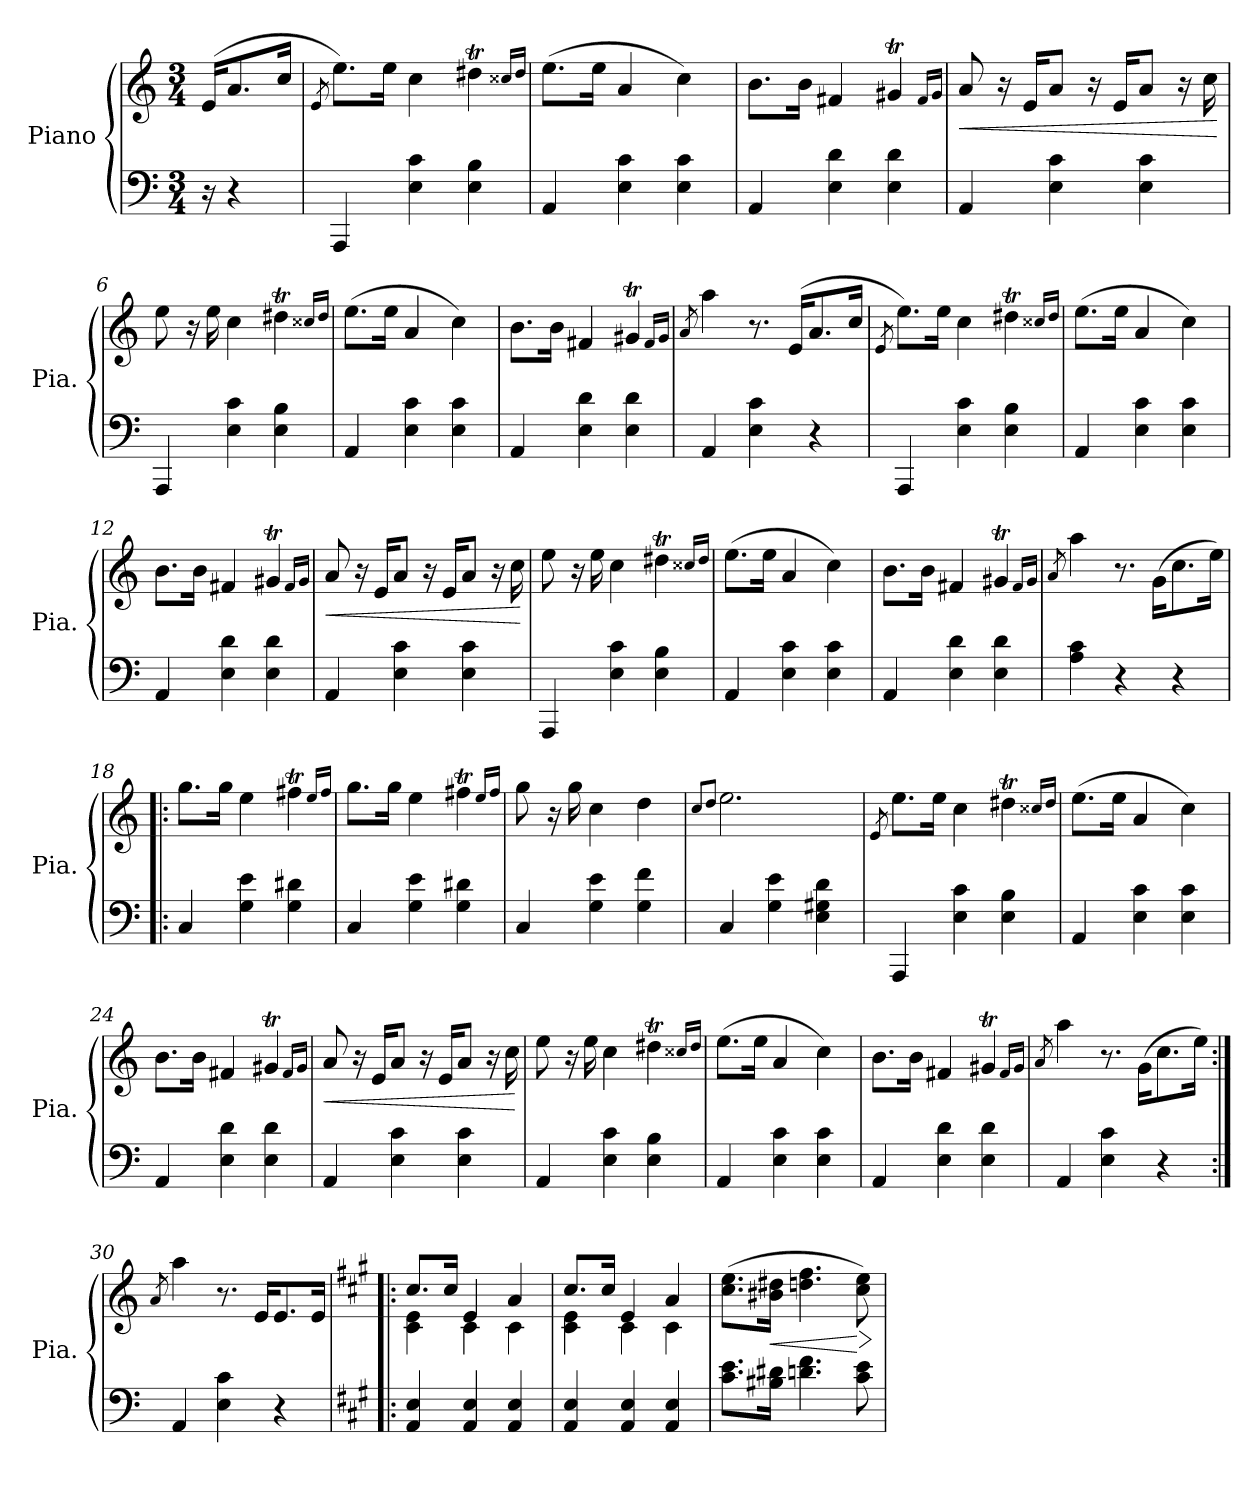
**kern	**kern	**dynam
*part1	*part1	*part1
*staff2	*staff1	*staff1/2
*I"Piano	*	*
*I'Pia.	*	*
*clefF4	*clefG2	*
*k[]	*k[]	*
*M3/4	*M3/4	*
*MM120	*MM120	*
=1	=1	=1
16r	(>16e/KL	.
4r	8.a/	.
.	16cc/Jk	.
=2	=2	=2
.	8qe/	.
4AAA/	8.ee\L)	.
.	16ee\Jk	.
4E\ 4c\	4cc\	.
4E\ 4B\	4dd#Xt\	.
.	16qcc##X/LL	.
.	16qdd#/JJ	.
=3	=3	=3
4AA/	(8.ee\L	.
.	16ee\Jk	.
4E\ 4c\	4a/	.
4E\ 4c\	4cc\)	.
=4	=4	=4
4AA/	8.b\L	.
.	16b\Jk	.
4E\ 4d\	4f#X/	.
4E\ 4d\	4g#Xt/	.
.	16qf#/LL	.
.	16qg#/JJ	.
=5	=5	=5
!	!	!LO:HP:b
4AA/	8a/	<
.	16r	.
.	16e/KL	.
4E\ 4c\	8a/J	.
.	16r	.
.	16e/KL	.
4E\ 4c\	8a/J	.
.	16r	.
.	16cc\	.
.	.	[
!!LO:LB:g=z
=6	=6	=6
4AAA/	8ee\	.
.	16r	.
.	16ee\	.
4E\ 4c\	4cc\	.
4E\ 4B\	4dd#Xt\	.
.	16qcc##X/LL	.
.	16qdd#/JJ	.
=7	=7	=7
4AA/	(8.ee\L	.
.	16ee\Jk	.
4E\ 4c\	4a/	.
4E\ 4c\	4cc\)	.
=8	=8	=8
4AA/	8.b\L	.
.	16b\Jk	.
4E\ 4d\	4f#X/	.
4E\ 4d\	4g#Xt/	.
.	16qf#/LL	.
.	16qg#/JJ	.
=9	=9	=9
.	8qa/	.
4AA/	4aa\	.
4E\ 4c\	8.r	.
.	(>16e/KL	.
4r	8.a/	.
.	16cc/Jk	.
=10	=10	=10
.	8qe/	.
4AAA/	8.ee\L)	.
.	16ee\Jk	.
4E\ 4c\	4cc\	.
4E\ 4B\	4dd#Xt\	.
.	16qcc##X/LL	.
.	16qdd#/JJ	.
=11	=11	=11
4AA/	(8.ee\L	.
.	16ee\Jk	.
4E\ 4c\	4a/	.
4E\ 4c\	4cc\)	.
!!LO:LB:g=z
=12	=12	=12
4AA/	8.b\L	.
.	16b\Jk	.
4E\ 4d\	4f#X/	.
4E\ 4d\	4g#Xt/	.
.	16qf#/LL	.
.	16qg#/JJ	.
=13	=13	=13
!	!	!LO:HP:b
4AA/	8a/	<
.	16r	.
.	16e/KL	.
4E\ 4c\	8a/J	.
.	16r	.
.	16e/KL	.
4E\ 4c\	8a/J	.
.	16r	.
.	16cc\	.
.	.	[
=14	=14	=14
4AAA/	8ee\	.
.	16r	.
.	16ee\	.
4E\ 4c\	4cc\	.
4E\ 4B\	4dd#Xt\	.
.	16qcc##X/LL	.
.	16qdd#/JJ	.
=15	=15	=15
4AA/	(8.ee\L	.
.	16ee\Jk	.
4E\ 4c\	4a/	.
4E\ 4c\	4cc\)	.
=16	=16	=16
4AA/	8.b\L	.
.	16b\Jk	.
4E\ 4d\	4f#X/	.
4E\ 4d\	4g#Xt/	.
.	16qf#/LL	.
.	16qg#/JJ	.
=17	=17	=17
.	8qa/	.
4A\ 4c\	4aa\	.
4r	8.r	.
.	(16g\KL	.
4r	8.cc\	.
.	16ee\Jk)	.
!!LO:LB:g=z
=18!|:	=18!|:	=18!|:
4C/	8.gg\L	.
.	16gg\Jk	.
4G\ 4e\	4ee\	.
4G\ 4d#X\	4ff#Xt\	.
.	16qee/LL	.
.	16qff#/JJ	.
=19	=19	=19
4C/	8.gg\L	.
.	16gg\Jk	.
4G\ 4e\	4ee\	.
4G\ 4d#X\	4ff#Xt\	.
.	16qee/LL	.
.	16qff#/JJ	.
=20	=20	=20
4C/	8gg\	.
.	16r	.
.	16gg\	.
4G\ 4e\	4cc\	.
4G\ 4f\	4dd\	.
=21	=21	=21
.	8qcc/L	.
.	8qdd/J	.
4C/	2.ee\	.
4G\ 4e\	.	.
4E\ 4G#X\ 4d\	.	.
=22	=22	=22
.	8qe/	.
4AAA/	8.ee\L	.
.	16ee\Jk	.
4E\ 4c\	4cc\	.
4E\ 4B\	4dd#Xt\	.
.	16qcc##X/LL	.
.	16qdd#/JJ	.
=23	=23	=23
4AA/	(8.ee\L	.
.	16ee\Jk	.
4E\ 4c\	4a/	.
4E\ 4c\	4cc\)	.
=24	=24	=24
4AA/	8.b\L	.
.	16b\Jk	.
4E\ 4d\	4f#X/	.
4E\ 4d\	4g#Xt/	.
.	16qf#/LL	.
.	16qg#/JJ	.
!!LO:LB:g=z
=25	=25	=25
!	!	!LO:HP:b
4AA/	8a/	<
.	16r	.
.	16e/KL	.
4E\ 4c\	8a/J	.
.	16r	.
.	16e/KL	.
4E\ 4c\	8a/J	.
.	16r	.
.	16cc\	.
.	.	[
=26	=26	=26
4AA/	8ee\	.
.	16r	.
.	16ee\	.
4E\ 4c\	4cc\	.
4E\ 4B\	4dd#Xt\	.
.	16qcc##X/LL	.
.	16qdd#/JJ	.
=27	=27	=27
4AA/	(8.ee\L	.
.	16ee\Jk	.
4E\ 4c\	4a/	.
4E\ 4c\	4cc\)	.
=28	=28	=28
4AA/	8.b\L	.
.	16b\Jk	.
4E\ 4d\	4f#X/	.
4E\ 4d\	4g#Xt/	.
.	16qf#/LL	.
.	16qg#/JJ	.
=29	=29	=29
.	8qa/	.
4AA/	4aa\	.
4E\ 4c\	8.r	.
.	(16g\KL	.
4r	8.cc\	.
.	16ee\Jk)	.
=30:|!	=30:|!	=30:|!
.	8qa/	.
4AA/	4aa\	.
4E\ 4c\	8.r	.
.	16e/KL	.
4r	8.e/	.
.	16e/Jk	.
!!LO:PB:g=z
=31!|:	=31!|:	=31!|:
*k[f#c#g#]	*k[f#c#g#]	*
*	*^	*
4AA/ 4E/	8.cc#/L	4c#\ 4e\	.
.	16cc#/Jk	.	.
4AA/ 4E/	4e/	4c#\	.
4AA/ 4E/	4a/	4c#\	.
=32	=32	=32	=32
4AA/ 4E/	8.cc#/L	4c#\ 4e\	.
.	16cc#/Jk	.	.
4AA/ 4E/	4e/	4c#\	.
4AA/ 4E/	4a/	4c#\	.
*	*v	*v	*
=33	=33	=33
8.c#\ 8.e\L	(8.cc#\ 8.ee\L	.
!	!	!LO:HP:b
16B#X\ 16d#X\Jk	16b#X\ 16dd#X\Jk	<
4.dn\ 4.f#\	4.ddn\ 4.ff#\	.
!	!	!LO:HP:n=1:b
8c#\ 8e\	8cc#\ 8ee\)	[ >
.	.	]
=	=	=
*-	*-	*-
